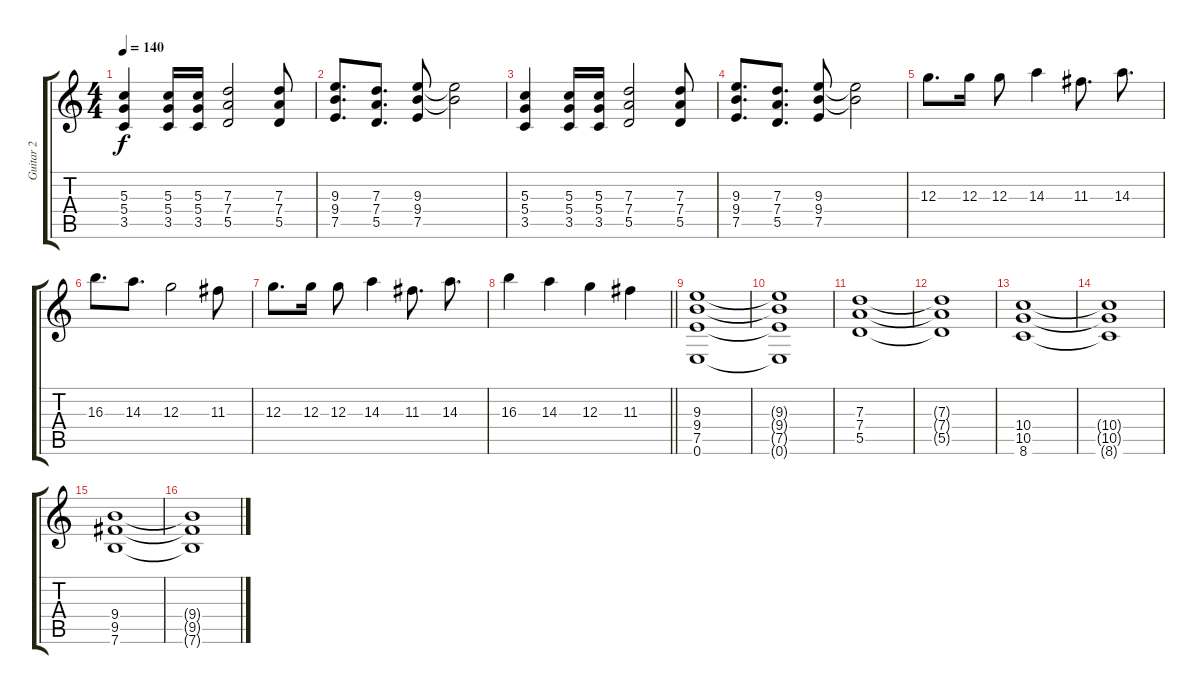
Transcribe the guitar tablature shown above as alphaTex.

\track ("Guitar 2" "Guitar 2") {instrument distortionguitar}
\staff {score tabs}
\tuning (E4 B3 G3 D3 A2 E2) {hide}
\ts (4 4)
\tempo 140
\clef g2
\ks c
(5.3 5.4 3.5).4{dy f} (5.3 5.4 3.5).16 (5.3 5.4 3.5).16 (7.3 7.4 5.5).2 (7.3 7.4 5.5).8 |
(9.3 9.4 7.5).8{d} (7.3 7.4 5.5).8{d} (9.3 9.4 7.5).8 (9.3{t} 9.4{t}).2 |
(5.3 5.4 3.5).4 (5.3 5.4 3.5).16 (5.3 5.4 3.5).16 (7.3 7.4 5.5).2 (7.3 7.4 5.5).8 |
(9.3 9.4 7.5).8{d} (7.3 7.4 5.5).8{d} (9.3 9.4 7.5).8 (9.3{t} 9.4{t}).2 |
12.3.8{d} 12.3.16 12.3.8 14.3.4 11.3.8{d} 14.3.8{d} |
16.3.8{d} 14.3.8{d} 12.3.2 11.3.8 |
12.3.8{d} 12.3.16 12.3.8 14.3.4 11.3.8{d} 14.3.8{d} |
\barLineRight lightlight
16.3.4 14.3.4 12.3.4 11.3.4 |
(9.3 9.4 7.5 0.6).1 |
(9.3{t} 9.4{t} 7.5{t} 0.6{t}).1 |
(7.3 7.4 5.5).1 |
(7.3{t} 7.4{t} 5.5{t}).1 |
(10.4 10.5 8.6).1 |
(10.4{t} 10.5{t} 8.6{t}).1 |
(9.4 9.5 7.6).1 |
(9.4{t} 9.5{t} 7.6{t}).1
